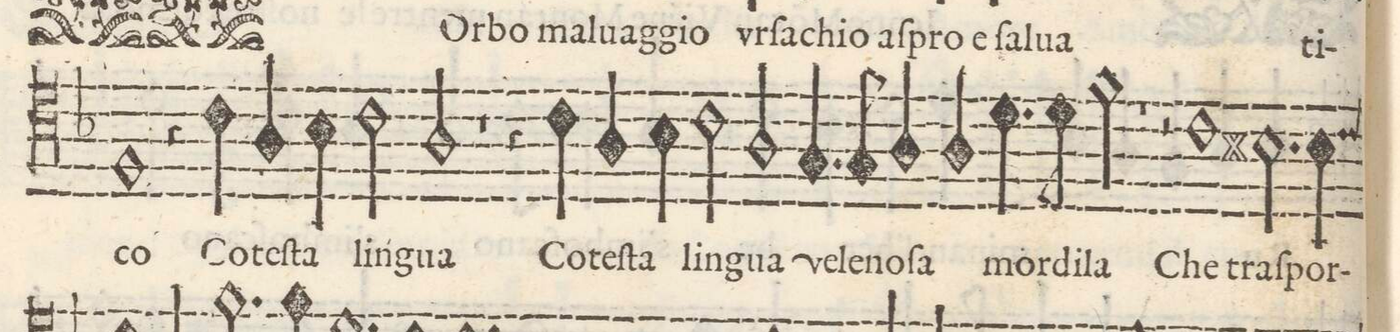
**kern	**text
*I"TENORE	*
*clefC4	*
*k[b-]	*
*met(C)	*
*M2/1	*
1F	-co
4r	.
4c\	Co-
4A/	-teſ-
4B-\	-ta
=5-	=5-
2c\	lin-
2A/	-gua
1r	.
=6-	=6-
4r	.
4c\	Co-
4A/	-teſ-
4B-\	-ta
2c\	lin-
2A/	-gua
=7-	=7-
4.G/	ve-
8G/	-le-
4A/	-no-
4A/	-ſa
4.d\	mor-
8d\	-di-
2f\	-la
=8-	=8-
1r	.
2r	.
1c\	Che
=9-	=9-
2.Bn\	traſ-
4B\	-por-
*-	*-
